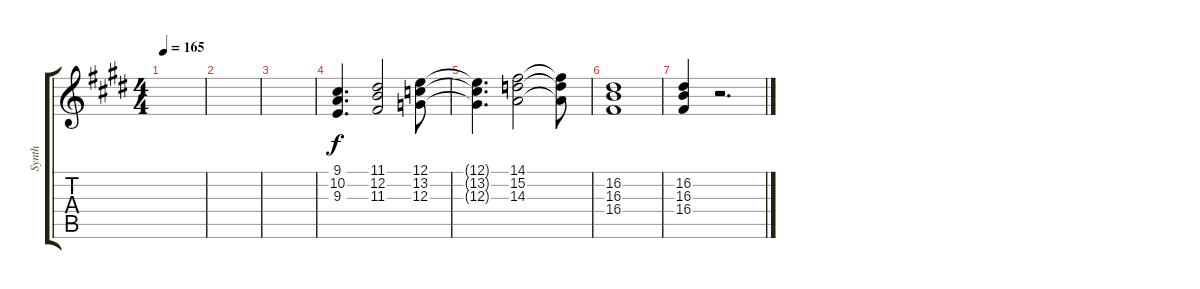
\track ("Synth" "Synth") {instrument lead1square}
\staff {score tabs}
\tuning (E4 B3 G3 D3 A2 E2) {hide}
\ts (4 4)
\tempo 165
\clef g2
\ks e
|
|
|
(9.1 10.2 9.3).4{d volume 9} (11.1 12.2 11.3).2 (12.1 13.2 12.3).8 |
(12.1{t} 13.2{t} 12.3{t}).4{d} (14.1 15.2 14.3).2 (14.1{t} 15.2{t} 14.3{t}).8 |
(16.2 16.3 16.4).1 |
(16.2 16.3 16.4).4 r.2{d}
